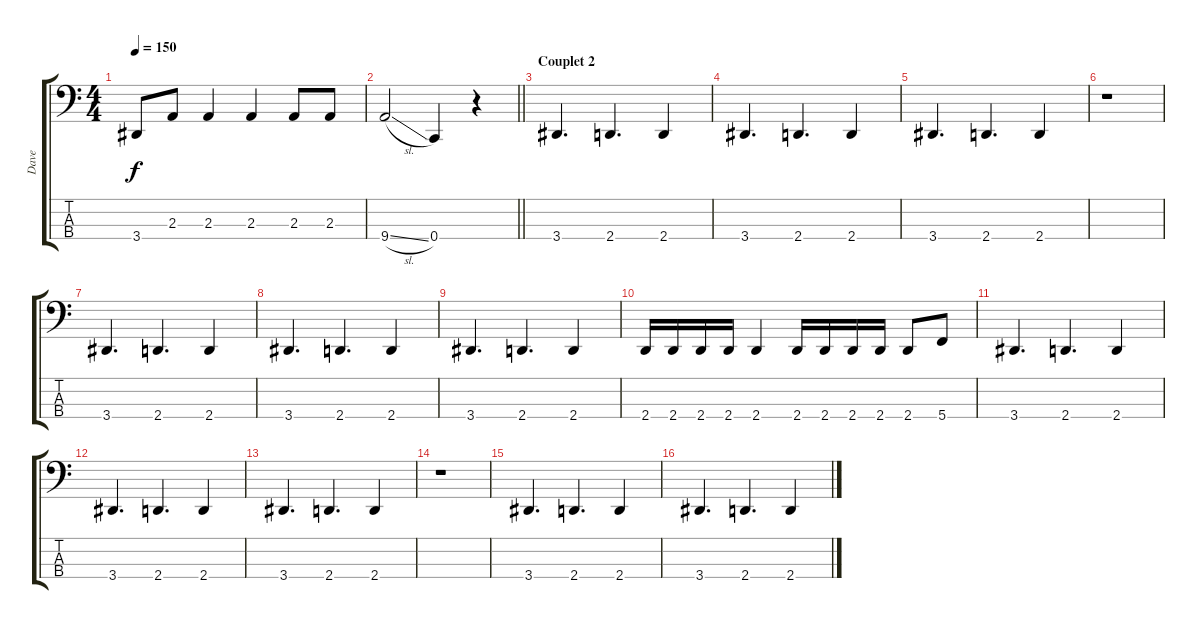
\track ("Dave" "Dave") {instrument electricbasspick}
\staff {score tabs}
\tuning (F2 C2 G1 C1) {hide}
\ts (4 4)
\tempo 150
\clef f4
\ks c
3.4.8{dy f} 2.3.8 2.3.4 2.3.4 2.3.8 2.3.8 |
\barLineRight lightlight
9.4{sl}.2 0.4.4 r.4 |
\section ("" "Couplet 2")
3.4.4{d} 2.4.4{d} 2.4.4 |
3.4.4{d} 2.4.4{d} 2.4.4 |
3.4.4{d} 2.4.4{d} 2.4.4 |
r.1 |
3.4.4{d} 2.4.4{d} 2.4.4 |
3.4.4{d} 2.4.4{d} 2.4.4 |
3.4.4{d} 2.4.4{d} 2.4.4 |
2.4.16 2.4.16 2.4.16 2.4.16 2.4.4 2.4.16 2.4.16 2.4.16 2.4.16 2.4.8 5.4.8 |
3.4.4{d} 2.4.4{d} 2.4.4 |
3.4.4{d} 2.4.4{d} 2.4.4 |
3.4.4{d} 2.4.4{d} 2.4.4 |
r.1 |
3.4.4{d} 2.4.4{d} 2.4.4 |
3.4.4{d} 2.4.4{d} 2.4.4
